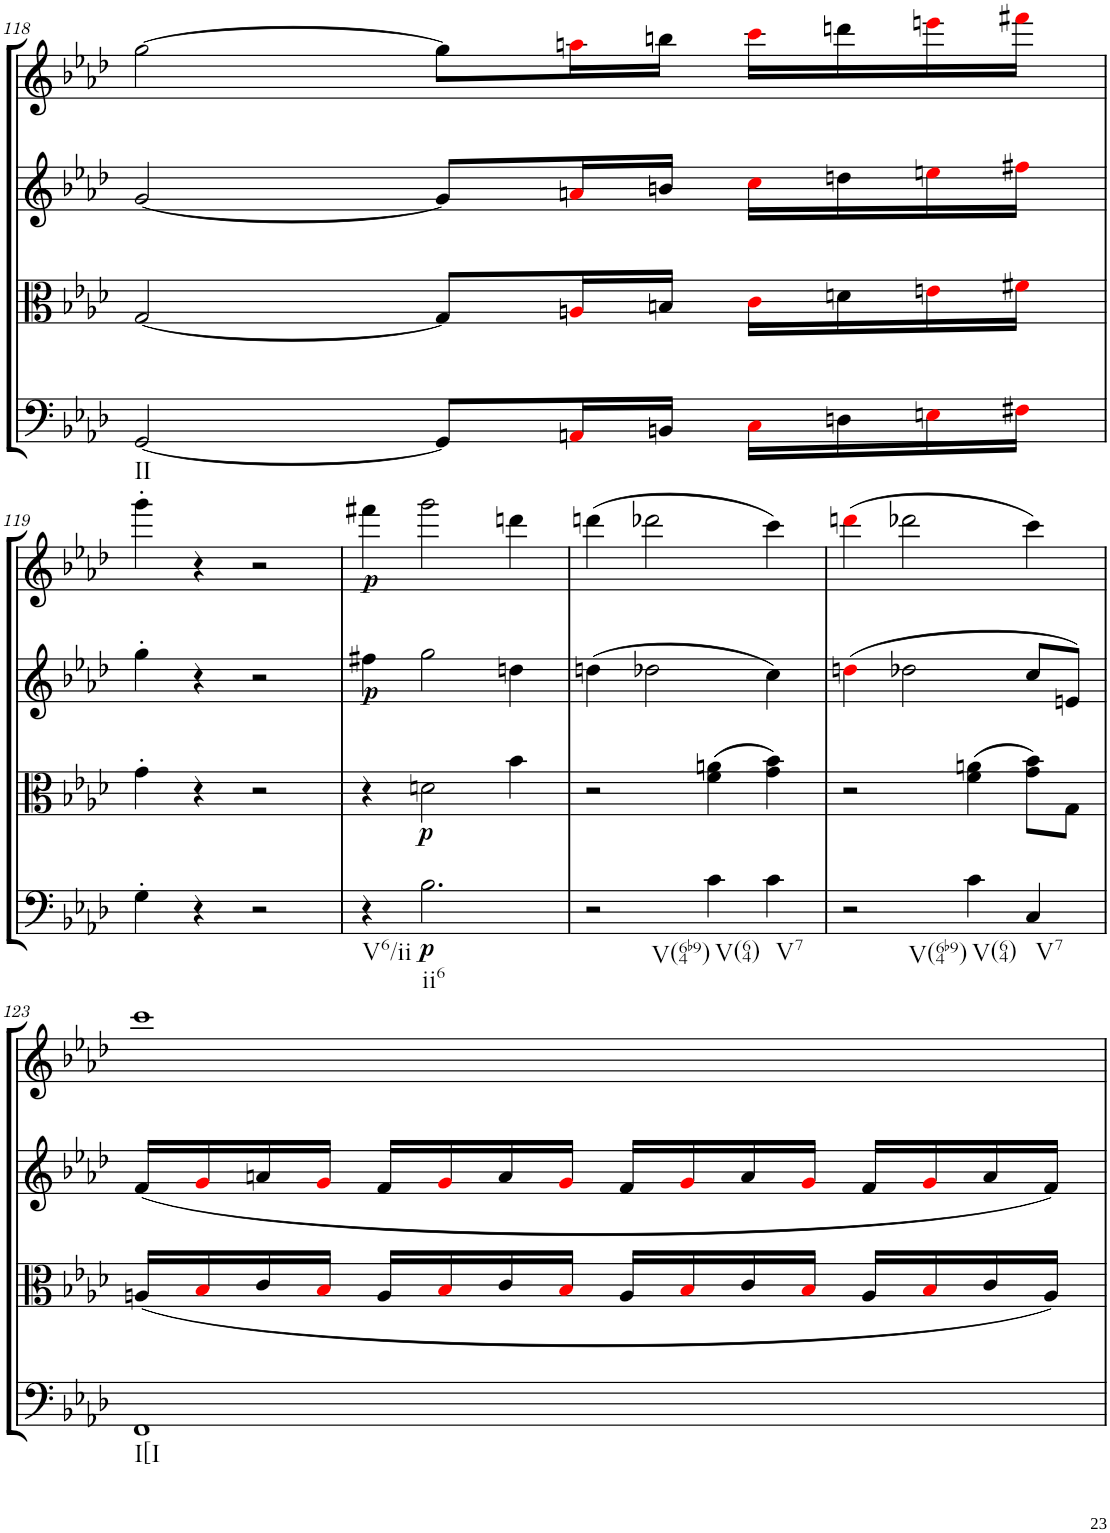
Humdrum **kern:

**kern	**dynam	**kern	**dynam	**kern	**dynam	**kern	**dynam
*part4	*part4	*part3	*part3	*part2	*part2	*part1	*part1
*staff4	*staff4	*staff3	*staff3	*staff2	*staff2	*staff1	*staff1
*I"Cello	*	*I"Viola	*	*I"2nd Violin	*	*I"1st Violin	*
*	*	*I'Vla	*	*I'Vln	*	*I'Vln	*
!!LO:PB:g=z
*clefF4	*	*clefC3	*	*clefG2	*	*clefG2	*
*k[b-e-a-d-]	*	*k[b-e-a-d-]	*	*k[b-e-a-d-]	*	*k[b-e-a-d-]	*
*M4/4	*	*M4/4	*	*M4/4	*	*M4/4	*
*met(c)	*	*met(c)	*	*met(c)	*	*met(c)	*
=118	=118	=118	=118	=118	=118	=118	=118
!LO:TX:b:t=II	!	!	!	!	!	!	!
[2GG/	.	[2G/	.	[2g/	.	[2gg\	.
8GG/L]	.	8G/L]	.	8g/L]	.	8gg\L]	.
16AAni/L	.	16Ani/L	.	16ani/L	.	16aani\L	.
16BBn/JJ	.	16Bn/JJ	.	16bn/JJ	.	16bbn\JJ	.
16Ci\LL	.	16ci\LL	.	16cci\LL	.	16ccci\LL	.
16Dn\	.	16dn\	.	16ddn\	.	16dddn\	.
16Eni\	.	16eni\	.	16eeni\	.	16eeeni\	.
16F#Xi\JJ	.	16f#Xi\JJ	.	16ff#Xi\JJ	.	16fff#Xi\JJ	.
!!LO:LB:g=z
=119	=119	=119	=119	=119	=119	=119	=119
4G'\	.	4g'\	.	4gg'\	.	4ggg'\	.
4r	.	4r	.	4r	.	4r	.
2r	.	2r	.	2r	.	2r	.
=120	=120	=120	=120	=120	=120	=120	=120
!LO:TX:b:t=V6/ii	!	!	!	!	!	!	!
!	!	!	!	!	!LO:DY:a	!	!LO:DY:a
4r	.	4r	.	4ff#X\	p	4fff#X\	p
!LO:TX:b:t=ii6	!	!	!	!	!	!	!
!	!LO:DY:b	!	!LO:DY:b	!	!	!	!
2.B-\	p	2dn\	p	2gg\	.	2ggg\	.
.	.	4b-\	.	4ddn\	.	4dddn\	.
=121	=121	=121	=121	=121	=121	=121	=121
!LO:TX:b:t=V(64b9)	!	!	!	!	!	!	!
2r	.	2r	.	(4ddn\	.	(4dddn\	.
.	.	.	.	2dd-X\	.	2ddd-X\	.
!LO:TX:b:t=V(64)	!	!	!	!	!	!	!
4c\	.	(4f\ 4an\	.	.	.	.	.
!LO:TX:b:t=V7	!	!	!	!	!	!	!
4c\	.	4g\ 4b-\)	.	4cc\)	.	4ccc\)	.
=122	=122	=122	=122	=122	=122	=122	=122
!LO:TX:b:t=V(64b9)	!	!	!	!	!	!	!
2r	.	2r	.	(4ddni\	.	(4dddni\	.
.	.	.	.	2dd-X\	.	2ddd-X\	.
!LO:TX:b:t=V(64)	!	!	!	!	!	!	!
4c\	.	(4f\ 4an\	.	.	.	.	.
!LO:TX:b:t=V7	!	!	!	!	!	!	!
4C/	.	8g\ 8b-\L)	.	8cc/L	.	4ccc\)	.
.	.	8G\J	.	8en/J)	.	.	.
!!LO:LB:g=z
=123	=123	=123	=123	=123	=123	=123	=123
!LO:TX:b:t=I[I	!	!	!	!	!	!	!
1FF	.	(16An/LL	.	(16f/LL	.	1ccc	.
.	.	16B-i/	.	16gi/	.	.	.
.	.	16c/	.	16an/	.	.	.
.	.	16B-i/JJ	.	16gi/JJ	.	.	.
.	.	16A/LL	.	16f/LL	.	.	.
.	.	16B-i/	.	16gi/	.	.	.
.	.	16c/	.	16a/	.	.	.
.	.	16B-i/JJ	.	16gi/JJ	.	.	.
.	.	16A/LL	.	16f/LL	.	.	.
.	.	16B-i/	.	16gi/	.	.	.
.	.	16c/	.	16a/	.	.	.
.	.	16B-i/JJ	.	16gi/JJ	.	.	.
.	.	16A/LL	.	16f/LL	.	.	.
.	.	16B-i/	.	16gi/	.	.	.
.	.	16c/	.	16a/	.	.	.
.	.	16A/JJ)	.	16f/JJ)	.	.	.
=	=	=	=	=	=	=	=
*-	*-	*-	*-	*-	*-	*-	*-
